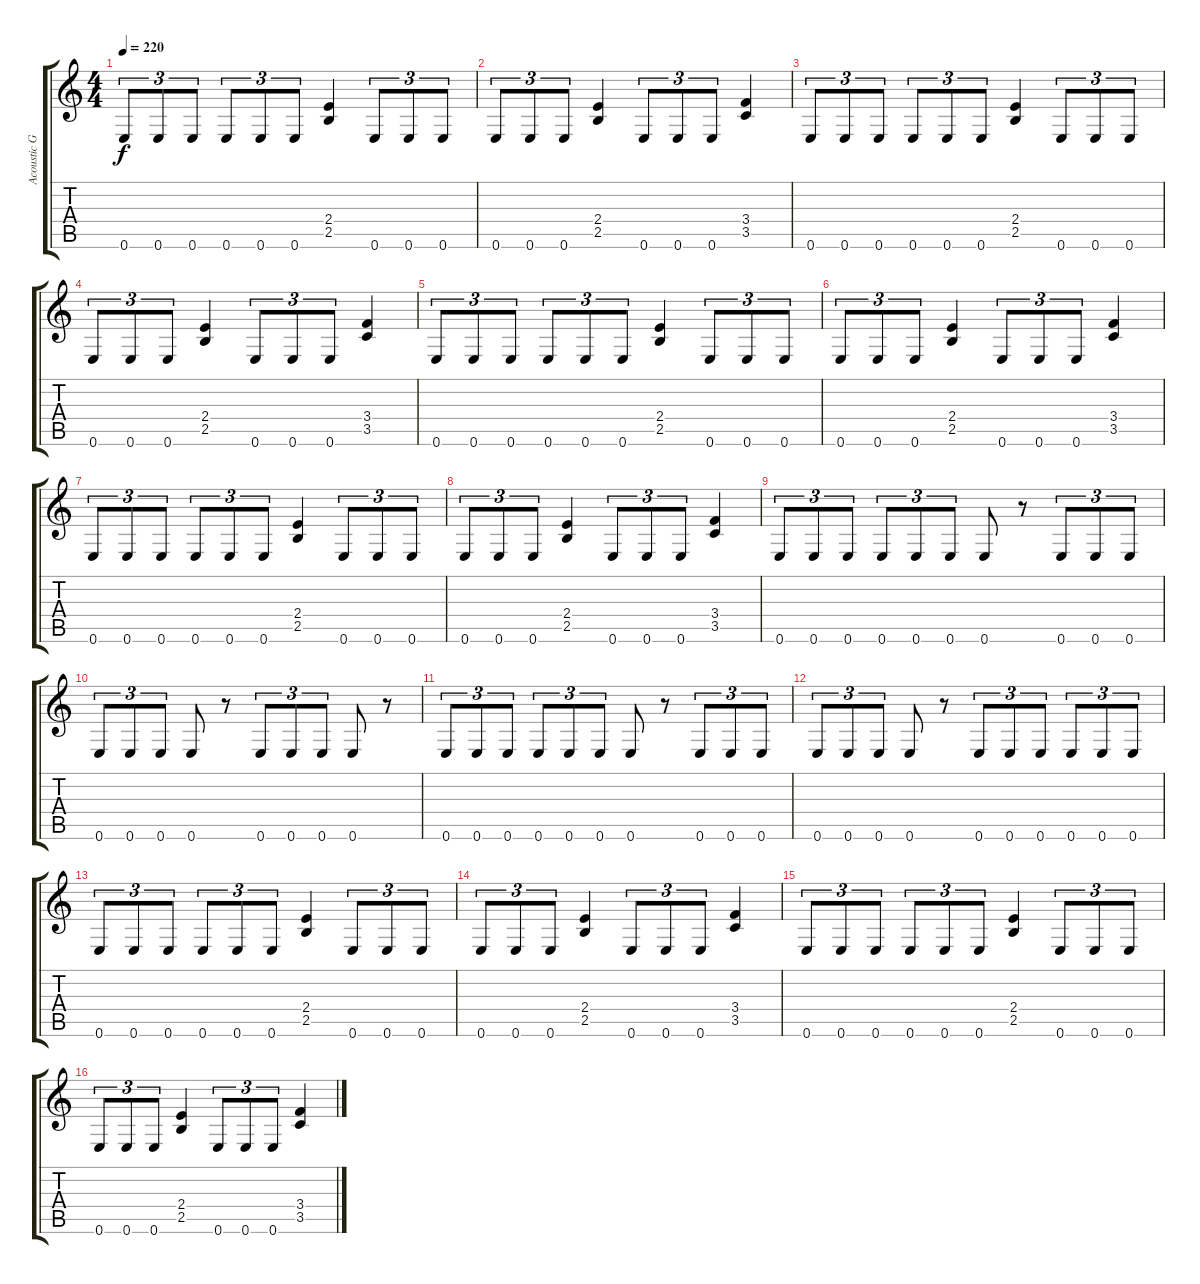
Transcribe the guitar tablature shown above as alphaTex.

\track ("Acoustic Guitar (Guitar 1)" "Acoustic G") {instrument electricguitarclean}
\staff {score tabs}
\tuning (E4 B3 G3 D3 A2 E2) {hide}
\ts (4 4)
\tempo 220
\clef g2
\ks c
0.6.8{tu (3 2) dy f} 0.6.8{tu (3 2)} 0.6.8{tu (3 2)} 0.6.8{tu (3 2)} 0.6.8{tu (3 2)} 0.6.8{tu (3 2)} (2.4 2.5).4 0.6.8{tu (3 2)} 0.6.8{tu (3 2)} 0.6.8{tu (3 2)} |
0.6.8{tu (3 2)} 0.6.8{tu (3 2)} 0.6.8{tu (3 2)} (2.4 2.5).4 0.6.8{tu (3 2)} 0.6.8{tu (3 2)} 0.6.8{tu (3 2)} (3.4 3.5).4 |
0.6.8{tu (3 2)} 0.6.8{tu (3 2)} 0.6.8{tu (3 2)} 0.6.8{tu (3 2)} 0.6.8{tu (3 2)} 0.6.8{tu (3 2)} (2.4 2.5).4 0.6.8{tu (3 2)} 0.6.8{tu (3 2)} 0.6.8{tu (3 2)} |
0.6.8{tu (3 2)} 0.6.8{tu (3 2)} 0.6.8{tu (3 2)} (2.4 2.5).4 0.6.8{tu (3 2)} 0.6.8{tu (3 2)} 0.6.8{tu (3 2)} (3.4 3.5).4 |
0.6.8{tu (3 2)} 0.6.8{tu (3 2)} 0.6.8{tu (3 2)} 0.6.8{tu (3 2)} 0.6.8{tu (3 2)} 0.6.8{tu (3 2)} (2.4 2.5).4 0.6.8{tu (3 2)} 0.6.8{tu (3 2)} 0.6.8{tu (3 2)} |
0.6.8{tu (3 2)} 0.6.8{tu (3 2)} 0.6.8{tu (3 2)} (2.4 2.5).4 0.6.8{tu (3 2)} 0.6.8{tu (3 2)} 0.6.8{tu (3 2)} (3.4 3.5).4 |
0.6.8{tu (3 2)} 0.6.8{tu (3 2)} 0.6.8{tu (3 2)} 0.6.8{tu (3 2)} 0.6.8{tu (3 2)} 0.6.8{tu (3 2)} (2.4 2.5).4 0.6.8{tu (3 2)} 0.6.8{tu (3 2)} 0.6.8{tu (3 2)} |
0.6.8{tu (3 2)} 0.6.8{tu (3 2)} 0.6.8{tu (3 2)} (2.4 2.5).4 0.6.8{tu (3 2)} 0.6.8{tu (3 2)} 0.6.8{tu (3 2)} (3.4 3.5).4 |
0.6.8{tu (3 2)} 0.6.8{tu (3 2)} 0.6.8{tu (3 2)} 0.6.8{tu (3 2)} 0.6.8{tu (3 2)} 0.6.8{tu (3 2)} 0.6.8 r.8 0.6.8{tu (3 2)} 0.6.8{tu (3 2)} 0.6.8{tu (3 2)} |
0.6.8{tu (3 2)} 0.6.8{tu (3 2)} 0.6.8{tu (3 2)} 0.6.8 r.8 0.6.8{tu (3 2)} 0.6.8{tu (3 2)} 0.6.8{tu (3 2)} 0.6.8 r.8 |
0.6.8{tu (3 2)} 0.6.8{tu (3 2)} 0.6.8{tu (3 2)} 0.6.8{tu (3 2)} 0.6.8{tu (3 2)} 0.6.8{tu (3 2)} 0.6.8 r.8 0.6.8{tu (3 2)} 0.6.8{tu (3 2)} 0.6.8{tu (3 2)} |
0.6.8{tu (3 2)} 0.6.8{tu (3 2)} 0.6.8{tu (3 2)} 0.6.8 r.8 0.6.8{tu (3 2)} 0.6.8{tu (3 2)} 0.6.8{tu (3 2)} 0.6.8{tu (3 2)} 0.6.8{tu (3 2)} 0.6.8{tu (3 2)} |
0.6.8{tu (3 2)} 0.6.8{tu (3 2)} 0.6.8{tu (3 2)} 0.6.8{tu (3 2)} 0.6.8{tu (3 2)} 0.6.8{tu (3 2)} (2.4 2.5).4 0.6.8{tu (3 2)} 0.6.8{tu (3 2)} 0.6.8{tu (3 2)} |
0.6.8{tu (3 2)} 0.6.8{tu (3 2)} 0.6.8{tu (3 2)} (2.4 2.5).4 0.6.8{tu (3 2)} 0.6.8{tu (3 2)} 0.6.8{tu (3 2)} (3.4 3.5).4 |
0.6.8{tu (3 2)} 0.6.8{tu (3 2)} 0.6.8{tu (3 2)} 0.6.8{tu (3 2)} 0.6.8{tu (3 2)} 0.6.8{tu (3 2)} (2.4 2.5).4 0.6.8{tu (3 2)} 0.6.8{tu (3 2)} 0.6.8{tu (3 2)} |
0.6.8{tu (3 2)} 0.6.8{tu (3 2)} 0.6.8{tu (3 2)} (2.4 2.5).4 0.6.8{tu (3 2)} 0.6.8{tu (3 2)} 0.6.8{tu (3 2)} (3.4 3.5).4
